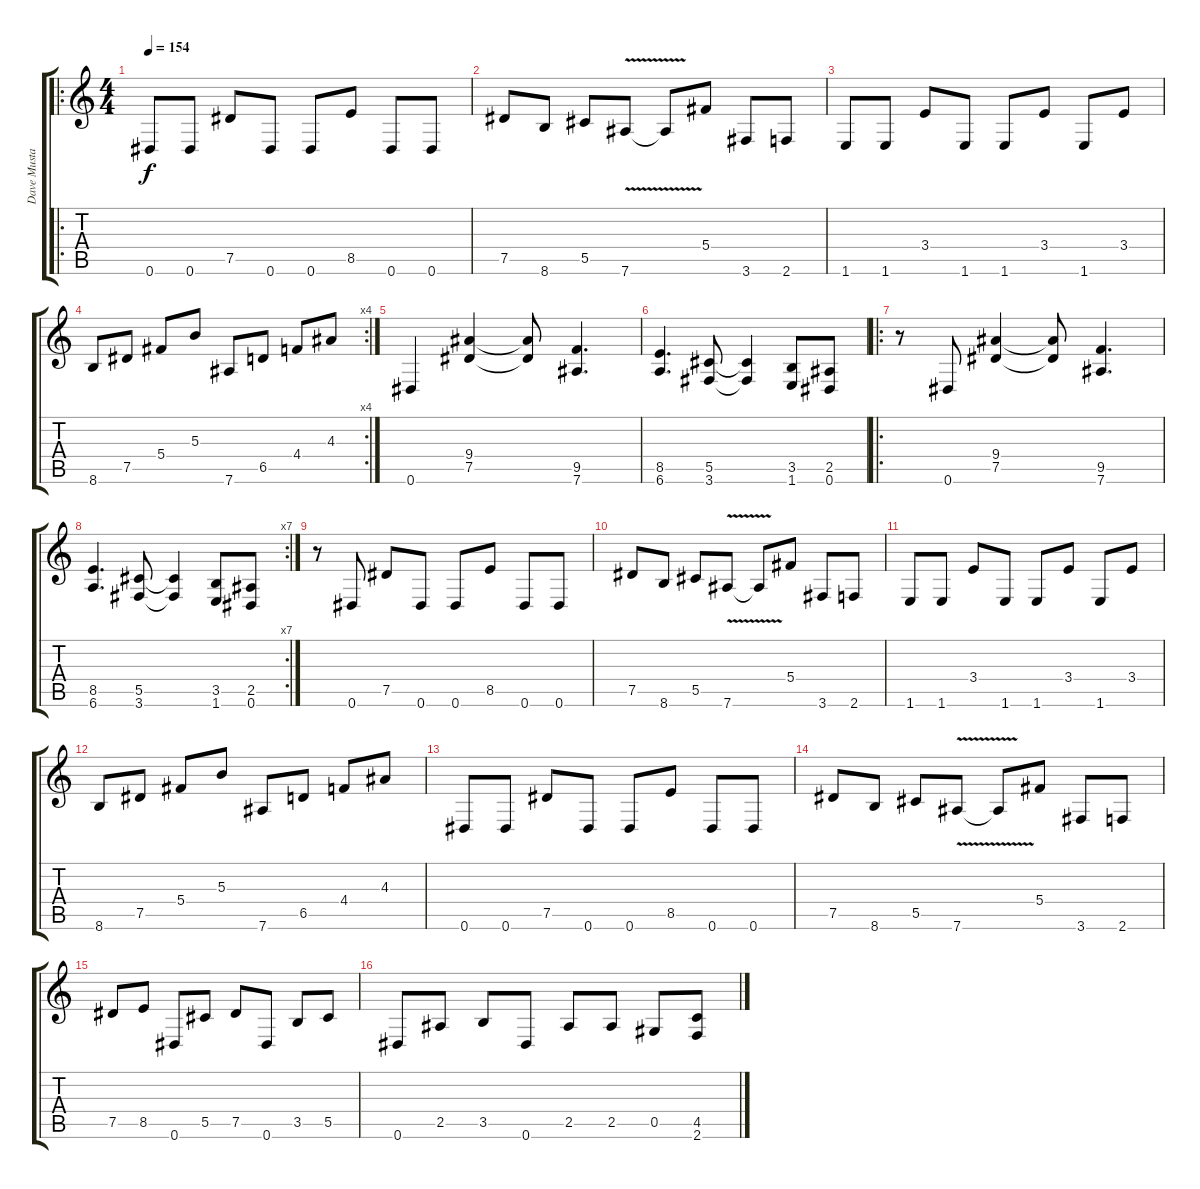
\track ("Dave Mustaine" "Dave Musta") {instrument distortionguitar}
\staff {score tabs}
\tuning (Eb4 Bb3 Gb3 Db3 Ab2 Eb2) {hide}
\ro
\ts (4 4)
\tempo 154
\clef g2
\ks c
0.6.8{dy f} 0.6.8 7.5.8 0.6.8 0.6.8 8.5.8 0.6.8 0.6.8 |
7.5.8 8.6.8 5.5.8 7.6{v}.8 7.6{t}.8 5.4.8 3.6.8 2.6.8 |
1.6.8 1.6.8 3.4.8 1.6.8 1.6.8 3.4.8 1.6.8 3.4.8 |
\rc 4
8.6.8 7.5.8 5.4.8 5.3.8 7.6.8 6.5.8 4.4.8 4.3.8 |
0.6.4 (9.4 7.5).4 (9.4{t} 7.5{t}).8 (9.5 7.6).4{d} |
(8.5 6.6).4{d} (5.5 3.6).8 (5.5{t} 3.6{t}).4 (3.5 1.6).8 (2.5 0.6).8 |
\ro
r.8 0.6.8 (9.4 7.5).4 (9.4{t} 7.5{t}).8 (9.5 7.6).4{d} |
\rc 7
(8.5 6.6).4{d} (5.5 3.6).8 (5.5{t} 3.6{t}).4 (3.5 1.6).8 (2.5 0.6).8 |
r.8 0.6.8 7.5.8 0.6.8 0.6.8 8.5.8 0.6.8 0.6.8 |
7.5.8 8.6.8 5.5.8 7.6{v}.8 7.6{t}.8 5.4.8 3.6.8 2.6.8 |
1.6.8 1.6.8 3.4.8 1.6.8 1.6.8 3.4.8 1.6.8 3.4.8 |
8.6.8 7.5.8 5.4.8 5.3.8 7.6.8 6.5.8 4.4.8 4.3.8 |
0.6.8 0.6.8 7.5.8 0.6.8 0.6.8 8.5.8 0.6.8 0.6.8 |
7.5.8 8.6.8 5.5.8 7.6{v}.8 7.6{t}.8 5.4.8 3.6.8 2.6.8 |
7.5.8 8.5.8 0.6.8 5.5.8 7.5.8 0.6.8 3.5.8 5.5.8 |
0.6.8 2.5.8 3.5.8 0.6.8 2.5.8 2.5.8 0.5.8 (4.5 2.6).8
